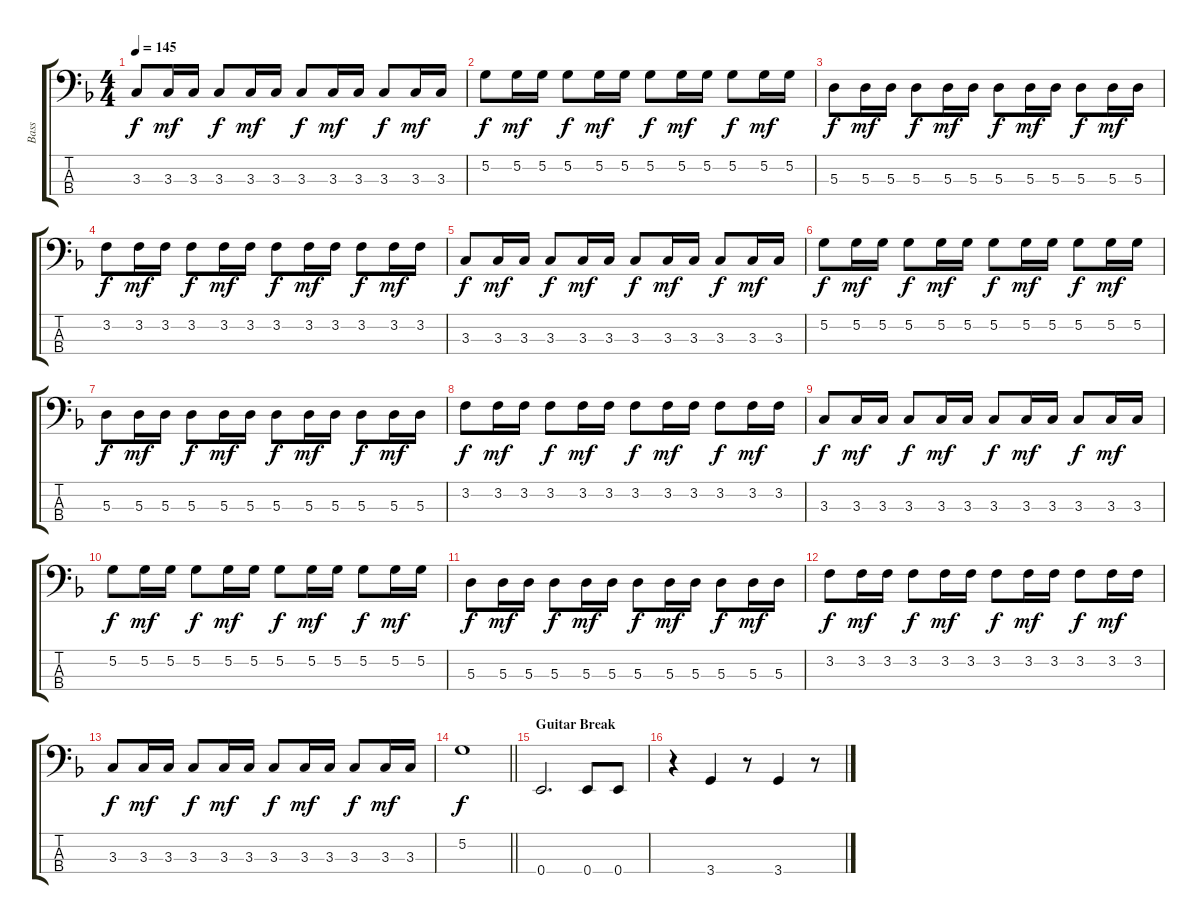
\track ("Bass" "Bass") {instrument electricbassfinger}
\staff {score tabs}
\tuning (G2 D2 A1 E1) {hide}
\ts (4 4)
\tempo 145
\clef f4
\ks f
3.3.8{dy f} 3.3.16{dy mf} 3.3.16 3.3.8{dy f} 3.3.16{dy mf} 3.3.16 3.3.8{dy f} 3.3.16{dy mf} 3.3.16 3.3.8{dy f} 3.3.16{dy mf} 3.3.16 |
5.2.8{dy f} 5.2.16{dy mf} 5.2.16 5.2.8{dy f} 5.2.16{dy mf} 5.2.16 5.2.8{dy f} 5.2.16{dy mf} 5.2.16 5.2.8{dy f} 5.2.16{dy mf} 5.2.16 |
5.3.8{dy f} 5.3.16{dy mf} 5.3.16 5.3.8{dy f} 5.3.16{dy mf} 5.3.16 5.3.8{dy f} 5.3.16{dy mf} 5.3.16 5.3.8{dy f} 5.3.16{dy mf} 5.3.16 |
3.2.8{dy f} 3.2.16{dy mf} 3.2.16 3.2.8{dy f} 3.2.16{dy mf} 3.2.16 3.2.8{dy f} 3.2.16{dy mf} 3.2.16 3.2.8{dy f} 3.2.16{dy mf} 3.2.16 |
3.3.8{dy f} 3.3.16{dy mf} 3.3.16 3.3.8{dy f} 3.3.16{dy mf} 3.3.16 3.3.8{dy f} 3.3.16{dy mf} 3.3.16 3.3.8{dy f} 3.3.16{dy mf} 3.3.16 |
5.2.8{dy f} 5.2.16{dy mf} 5.2.16 5.2.8{dy f} 5.2.16{dy mf} 5.2.16 5.2.8{dy f} 5.2.16{dy mf} 5.2.16 5.2.8{dy f} 5.2.16{dy mf} 5.2.16 |
5.3.8{dy f} 5.3.16{dy mf} 5.3.16 5.3.8{dy f} 5.3.16{dy mf} 5.3.16 5.3.8{dy f} 5.3.16{dy mf} 5.3.16 5.3.8{dy f} 5.3.16{dy mf} 5.3.16 |
3.2.8{dy f} 3.2.16{dy mf} 3.2.16 3.2.8{dy f} 3.2.16{dy mf} 3.2.16 3.2.8{dy f} 3.2.16{dy mf} 3.2.16 3.2.8{dy f} 3.2.16{dy mf} 3.2.16 |
3.3.8{dy f} 3.3.16{dy mf} 3.3.16 3.3.8{dy f} 3.3.16{dy mf} 3.3.16 3.3.8{dy f} 3.3.16{dy mf} 3.3.16 3.3.8{dy f} 3.3.16{dy mf} 3.3.16 |
5.2.8{dy f} 5.2.16{dy mf} 5.2.16 5.2.8{dy f} 5.2.16{dy mf} 5.2.16 5.2.8{dy f} 5.2.16{dy mf} 5.2.16 5.2.8{dy f} 5.2.16{dy mf} 5.2.16 |
5.3.8{dy f} 5.3.16{dy mf} 5.3.16 5.3.8{dy f} 5.3.16{dy mf} 5.3.16 5.3.8{dy f} 5.3.16{dy mf} 5.3.16 5.3.8{dy f} 5.3.16{dy mf} 5.3.16 |
3.2.8{dy f} 3.2.16{dy mf} 3.2.16 3.2.8{dy f} 3.2.16{dy mf} 3.2.16 3.2.8{dy f} 3.2.16{dy mf} 3.2.16 3.2.8{dy f} 3.2.16{dy mf} 3.2.16 |
3.3.8{dy f} 3.3.16{dy mf} 3.3.16 3.3.8{dy f} 3.3.16{dy mf} 3.3.16 3.3.8{dy f} 3.3.16{dy mf} 3.3.16 3.3.8{dy f} 3.3.16{dy mf} 3.3.16 |
\barLineRight lightlight
5.2.1{dy f} |
\section ("" "Guitar Break")
0.4.2{d} 0.4.8 0.4.8 |
r.4 3.4.4 r.8 3.4.4 r.8
